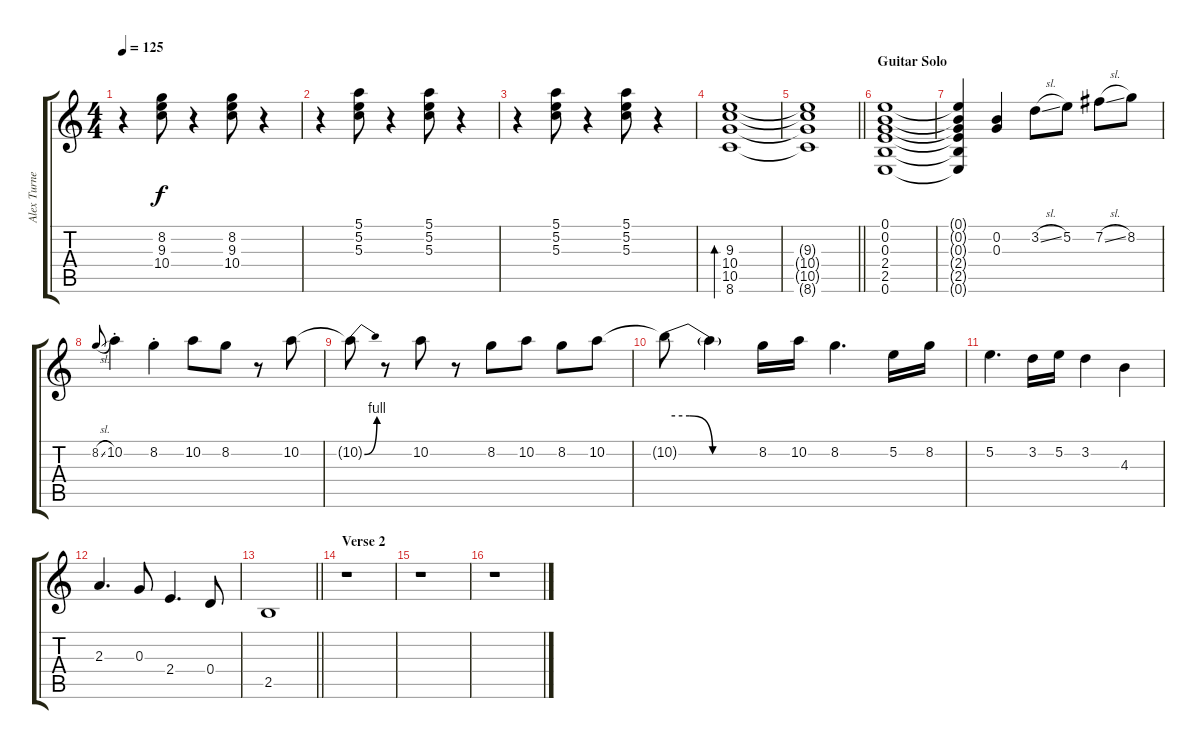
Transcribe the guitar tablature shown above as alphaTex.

\track ("Alex Turner" "Alex Turne") {instrument electricguitarjazz}
\staff {score tabs}
\tuning (E4 B3 G3 D3 A2 E2) {hide}
\ts (4 4)
\tempo 125
\clef g2
\ks c
r.4{dy f} (8.2 9.3 10.4).8 r.4 (8.2 9.3 10.4).8 r.4 |
r.4 (5.1 5.2 5.3).8 r.4 (5.1 5.2 5.3).8 r.4 |
r.4 (5.1 5.2 5.3).8 r.4 (5.1 5.2 5.3).8 r.4 |
(9.3 10.4 10.5 8.6).1{bd 120} |
\barLineRight lightlight
(9.3{t} 10.4{t} 10.5{t} 8.6{t}).1 |
\section ("" "Guitar Solo")
(0.1 0.2 0.3 2.4 2.5 0.6).1 |
(0.1{t} 0.2{t} 0.3{t} 2.4{t} 2.5{t} 0.6{t}).4 (0.2 0.3).4{volume 16 instrument electricguitarjazz} 3.2{sl}.8 5.2.8 7.2{sl}.8 8.2.8 |
8.2{sl}.8{gr onbeat} 10.2{st}.4 8.2{st}.4 10.2.8 8.2.8 r.8 10.2.8 |
10.2{be (bend 0 0 60 4) t}.8 r.8 10.2.8 r.8 8.2.8 10.2.8 8.2.8 10.2.8 |
10.2{be (custom 0 4 15 4 30 0 60 0) t}.8 10.2{t}.4 8.2.16 10.2.16 8.2.4{d} 5.2.16 8.2.16 |
5.2.4{d} 3.2.16 5.2.16 3.2.4 4.3.4 |
2.3.4{d} 0.3.8 2.4.4{d} 0.4.8 |
\barLineRight lightlight
2.5.1 |
\section ("" "Verse 2")
r.1 |
r.1 |
r.1
